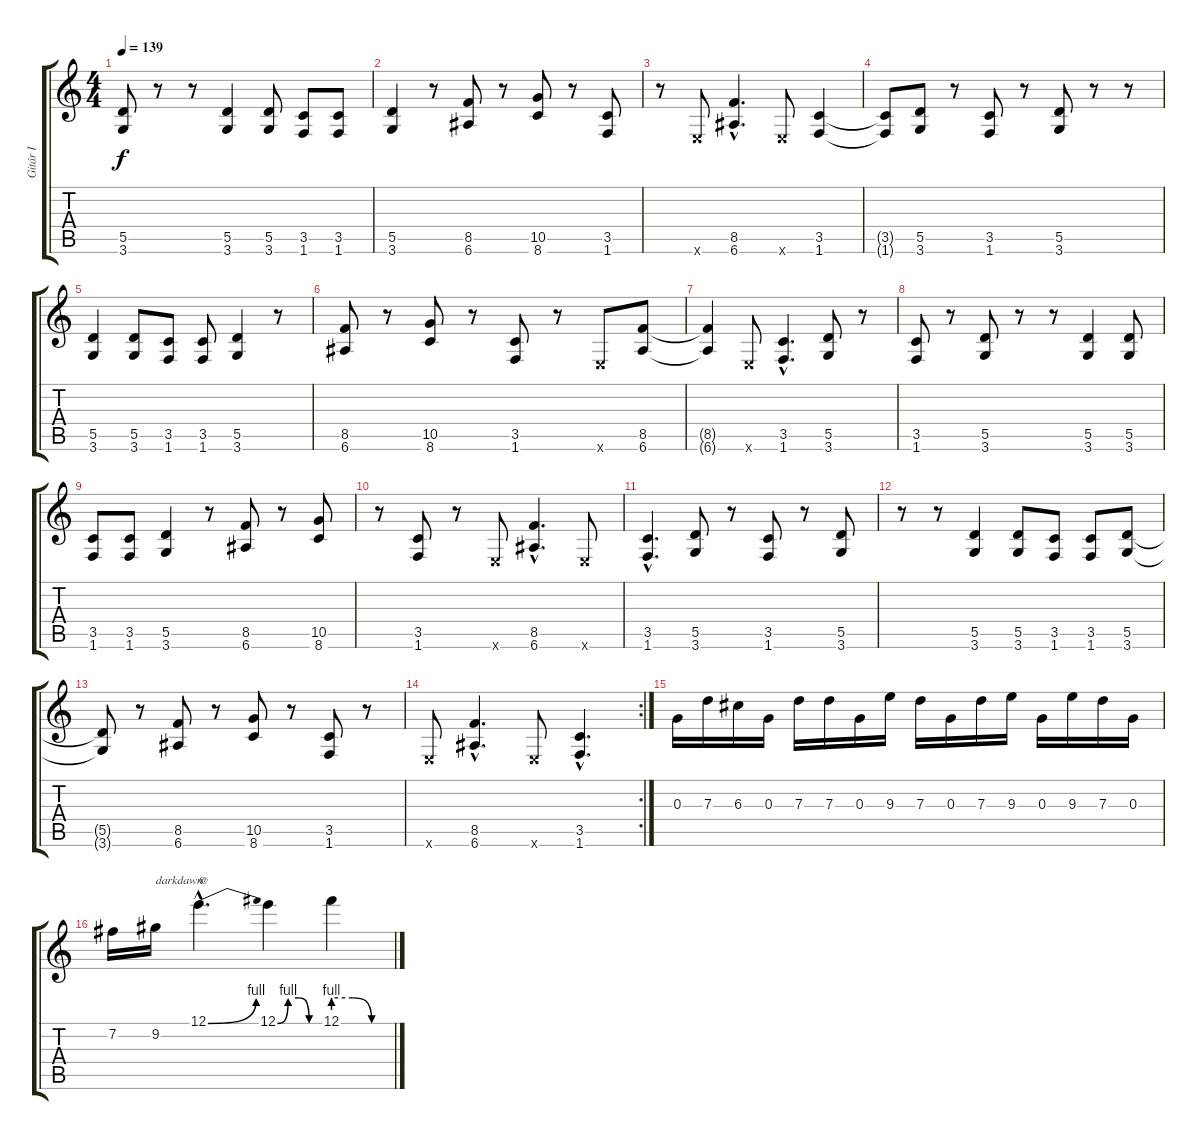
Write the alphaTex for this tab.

\track ("Gitár I" "Gitár I") {instrument overdrivenguitar}
\staff {score tabs}
\tuning (E4 B3 G3 D3 A2 E2) {hide}
\ts (4 4)
\tempo 139
\clef g2
\ks c
(5.5 3.6).8{dy f} r.8 r.8 (5.5 3.6).4 (5.5 3.6).8 (3.5 1.6).8 (3.5 1.6).8 |
(5.5 3.6).4 r.8 (8.5 6.6).8 r.8 (10.5 8.6).8 r.8 (3.5 1.6).8 |
r.8 0.6{x}.8 (8.5{hac} 6.6{hac}).4{d} 0.6{x}.8 (3.5 1.6).4 |
(3.5{t} 1.6{t}).8 (5.5 3.6).8 r.8 (3.5 1.6).8 r.8 (5.5 3.6).8 r.8 r.8 |
(5.5 3.6).4 (5.5 3.6).8 (3.5 1.6).8 (3.5 1.6).8 (5.5 3.6).4 r.8 |
(8.5 6.6).8 r.8 (10.5 8.6).8 r.8 (3.5 1.6).8 r.8 0.6{x}.8 (8.5 6.6).8 |
(8.5{t} 6.6{t}).4 0.6{x}.8 (3.5{hac} 1.6{hac}).4{d} (5.5 3.6).8 r.8 |
(3.5 1.6).8 r.8 (5.5 3.6).8 r.8 r.8 (5.5 3.6).4 (5.5 3.6).8 |
(3.5 1.6).8 (3.5 1.6).8 (5.5 3.6).4 r.8 (8.5 6.6).8 r.8 (10.5 8.6).8 |
r.8 (3.5 1.6).8 r.8 0.6{x}.8 (8.5{hac} 6.6{hac}).4{d} 0.6{x}.8 |
(3.5{hac} 1.6{hac}).4{d} (5.5 3.6).8 r.8 (3.5 1.6).8 r.8 (5.5 3.6).8 |
r.8 r.8 (5.5 3.6).4 (5.5 3.6).8 (3.5 1.6).8 (3.5 1.6).8 (5.5 3.6).8 |
(5.5{t} 3.6{t}).8 r.8 (8.5 6.6).8 r.8 (10.5 8.6).8 r.8 (3.5 1.6).8 r.8 |
\rc 2
0.6{x}.8 (8.5{hac} 6.6{hac}).4{d} 0.6{x}.8 (3.5{hac} 1.6{hac}).4{d} |
0.3.16 7.3.16 6.3.16 0.3.16 7.3.16 7.3.16 0.3.16 9.3.16 7.3.16 0.3.16 7.3.16 9.3.16 0.3.16 9.3.16 7.3.16 0.3.16 |
7.2.16 9.2.16{txt "darkdawn"} 12.1{be (bend 0 0 60 4) hac}.4{d txt "@"} 12.1{be (custom 0 0 15 4 30 4 45 0 60 0)}.4 12.1{be (custom 0 4 20 4 40 0 60 0)}.4
